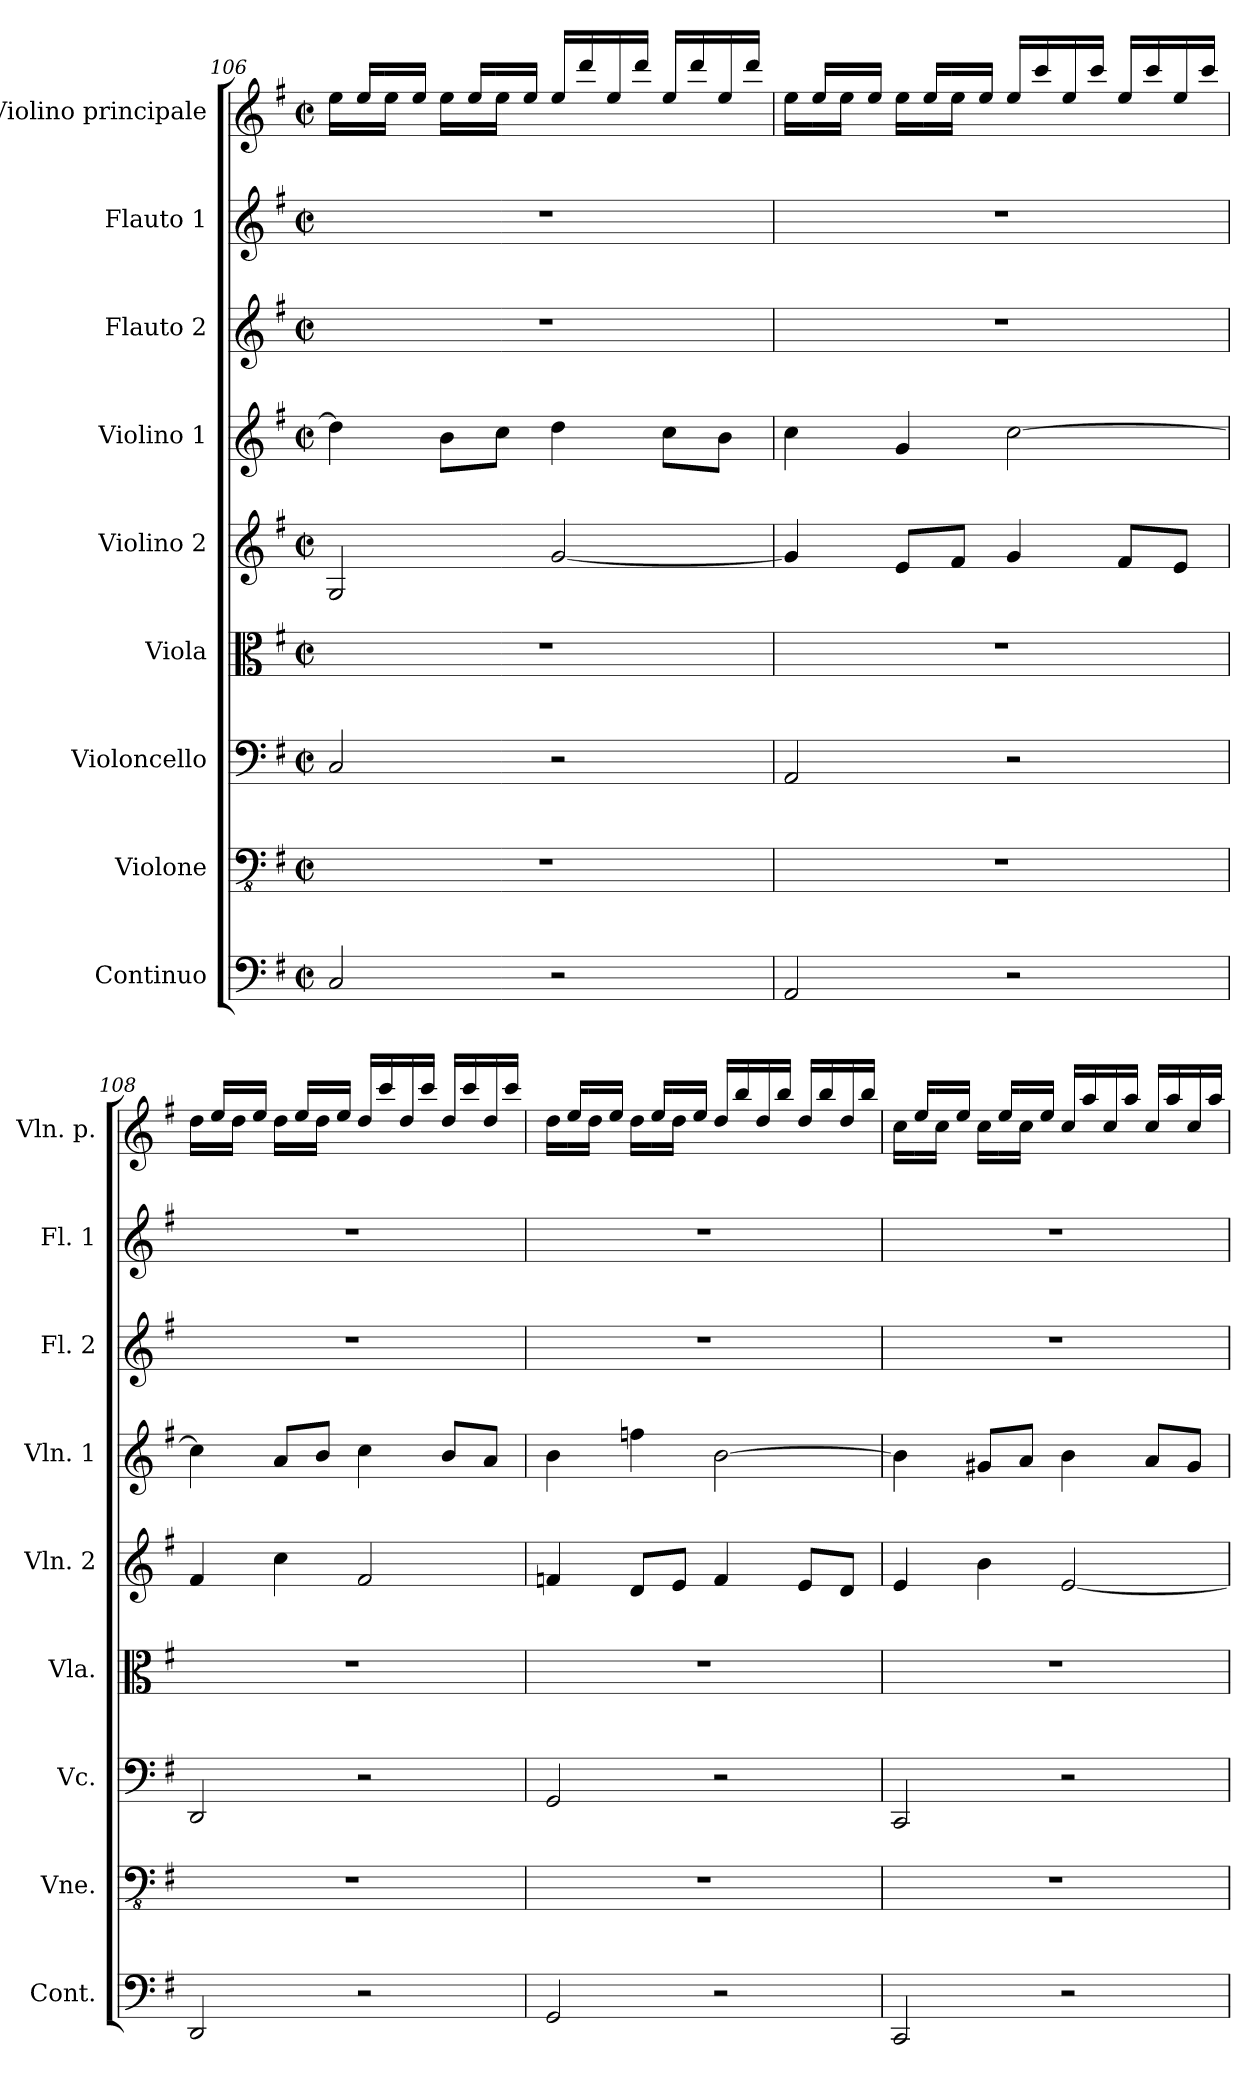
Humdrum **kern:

**kern	**kern	**kern	**kern	**kern	**kern	**kern	**kern	**kern
*part9	*part8	*part7	*part6	*part5	*part4	*part3	*part2	*part1
*staff9	*staff8	*staff7	*staff6	*staff5	*staff4	*staff3	*staff2	*staff1
*I"Continuo	*I"Violone	*I"Violoncello	*I"Viola	*I"Violino 2	*I"Violino 1	*I"Flauto 2	*I"Flauto 1	*I"Violino principale
*I'Cont.	*I'Vne.	*I'Vc.	*I'Vla.	*I'Vln. 2	*I'Vln. 1	*I'Fl. 2	*I'Fl. 1	*I'Vln. p.
*clefF4	*clefFv4	*clefF4	*clefC3	*clefG2	*clefG2	*clefG2	*clefG2	*clefG2
*	*ITrd7c12	*	*	*	*	*	*	*
*k[f#]	*k[f#]	*k[f#]	*k[f#]	*k[f#]	*k[f#]	*k[f#]	*k[f#]	*k[f#]
*M2/2	*M2/2	*M2/2	*M2/2	*M2/2	*M2/2	*M2/2	*M2/2	*M2/2
*met(c|)	*met(c|)	*met(c|)	*met(c|)	*met(c|)	*met(c|)	*met(c|)	*met(c|)	*met(c|)
=106	=106	=106	=106	=106	=106	=106	=106	=106
*	*	*	*	*	*	*	*	*^
2C/	1r	2C/	1r	2G/	4dd\]	1r	1r	16ryy	16ee\LL
.	.	.	.	.	.	.	.	16ee/LL	16rcccyy
.	.	.	.	.	.	.	.	16rgyy	16ee\JJ
.	.	.	.	.	.	.	.	16ee/JJ	16ryy
.	.	.	.	.	8b\L	.	.	16ryy	16ee\LL
.	.	.	.	.	.	.	.	16ee/LL	16rcccyy
.	.	.	.	.	8cc\J	.	.	16rgyy	16ee\JJ
.	.	.	.	.	.	.	.	16ee/JJ	16ryy
2r	.	2r	.	[2g/	4dd\	.	.	16ee/LL	2ryy
.	.	.	.	.	.	.	.	16ddd/	.
.	.	.	.	.	.	.	.	16ee/	.
.	.	.	.	.	.	.	.	16ddd/JJ	.
.	.	.	.	.	8cc\L	.	.	16ee/LL	.
.	.	.	.	.	.	.	.	16ddd/	.
.	.	.	.	.	8b\J	.	.	16ee/	.
.	.	.	.	.	.	.	.	16ddd/JJ	.
=107	=107	=107	=107	=107	=107	=107	=107	=107	=107
2AA/	1r	2AA/	1r	4g/]	4cc\	1r	1r	16ryy	16ee\LL
.	.	.	.	.	.	.	.	16ee/LL	16rcccyy
.	.	.	.	.	.	.	.	16rgyy	16ee\JJ
.	.	.	.	.	.	.	.	16ee/JJ	16ryy
.	.	.	.	8e/L	4g/	.	.	16ryy	16ee\LL
.	.	.	.	.	.	.	.	16ee/LL	16rcccyy
.	.	.	.	8f#/J	.	.	.	16rgyy	16ee\JJ
.	.	.	.	.	.	.	.	16ee/JJ	16ryy
2r	.	2r	.	4g/	[2cc\	.	.	16ee/LL	2ryy
.	.	.	.	.	.	.	.	16ccc/	.
.	.	.	.	.	.	.	.	16ee/	.
.	.	.	.	.	.	.	.	16ccc/JJ	.
.	.	.	.	8f#/L	.	.	.	16ee/LL	.
.	.	.	.	.	.	.	.	16ccc/	.
.	.	.	.	8e/J	.	.	.	16ee/	.
.	.	.	.	.	.	.	.	16ccc/JJ	.
!!LO:LB:g=z	!!
=108	=108	=108	=108	=108	=108	=108	=108	=108	=108
2DD/	1r	2DD/	1r	4f#/	4cc\]	1r	1r	16ryy	16dd\LL
.	.	.	.	.	.	.	.	16ee/LL	16rcccyy
.	.	.	.	.	.	.	.	16rgyy	16dd\JJ
.	.	.	.	.	.	.	.	16ee/JJ	16ryy
.	.	.	.	4cc\	8a/L	.	.	16ryy	16dd\LL
.	.	.	.	.	.	.	.	16ee/LL	16rcccyy
.	.	.	.	.	8b/J	.	.	16rgyy	16dd\JJ
.	.	.	.	.	.	.	.	16ee/JJ	16ryy
2r	.	2r	.	2f#/	4cc\	.	.	16dd/LL	2ryy
.	.	.	.	.	.	.	.	16ccc/	.
.	.	.	.	.	.	.	.	16dd/	.
.	.	.	.	.	.	.	.	16ccc/JJ	.
.	.	.	.	.	8b/L	.	.	16dd/LL	.
.	.	.	.	.	.	.	.	16ccc/	.
.	.	.	.	.	8a/J	.	.	16dd/	.
.	.	.	.	.	.	.	.	16ccc/JJ	.
=109	=109	=109	=109	=109	=109	=109	=109	=109	=109
2GG/	1r	2GG/	1r	4fn/	4b\	1r	1r	16ryy	16dd\LL
.	.	.	.	.	.	.	.	16ee/LL	16rcccyy
.	.	.	.	.	.	.	.	16rgyy	16dd\JJ
.	.	.	.	.	.	.	.	16ee/JJ	16ryy
.	.	.	.	8d/L	4ffn\	.	.	16ryy	16dd\LL
.	.	.	.	.	.	.	.	16ee/LL	16rcccyy
.	.	.	.	8e/J	.	.	.	16rgyy	16dd\JJ
.	.	.	.	.	.	.	.	16ee/JJ	16ryy
2r	.	2r	.	4f/	[2b\	.	.	16dd/LL	2ryy
.	.	.	.	.	.	.	.	16bb/	.
.	.	.	.	.	.	.	.	16dd/	.
.	.	.	.	.	.	.	.	16bb/JJ	.
.	.	.	.	8e/L	.	.	.	16dd/LL	.
.	.	.	.	.	.	.	.	16bb/	.
.	.	.	.	8d/J	.	.	.	16dd/	.
.	.	.	.	.	.	.	.	16bb/JJ	.
=110	=110	=110	=110	=110	=110	=110	=110	=110	=110
2CC/	1r	2CC/	1r	4e/	4b\]	1r	1r	16ryy	16cc\LL
.	.	.	.	.	.	.	.	16ee/LL	16rcccyy
.	.	.	.	.	.	.	.	16rgyy	16cc\JJ
.	.	.	.	.	.	.	.	16ee/JJ	16ryy
.	.	.	.	4b\	8g#X/L	.	.	16ryy	16cc\LL
.	.	.	.	.	.	.	.	16ee/LL	16rcccyy
.	.	.	.	.	8a/J	.	.	16rgyy	16cc\JJ
.	.	.	.	.	.	.	.	16ee/JJ	16ryy
2r	.	2r	.	[2e/	4b\	.	.	16cc/LL	2ryy
.	.	.	.	.	.	.	.	16aa/	.
.	.	.	.	.	.	.	.	16cc/	.
.	.	.	.	.	.	.	.	16aa/JJ	.
.	.	.	.	.	8a/L	.	.	16cc/LL	.
.	.	.	.	.	.	.	.	16aa/	.
.	.	.	.	.	8g#/J	.	.	16cc/	.
.	.	.	.	.	.	.	.	16aa/JJ	.
*	*	*	*	*	*	*	*	*v	*v
=	=	=	=	=	=	=	=	=
*-	*-	*-	*-	*-	*-	*-	*-	*-
